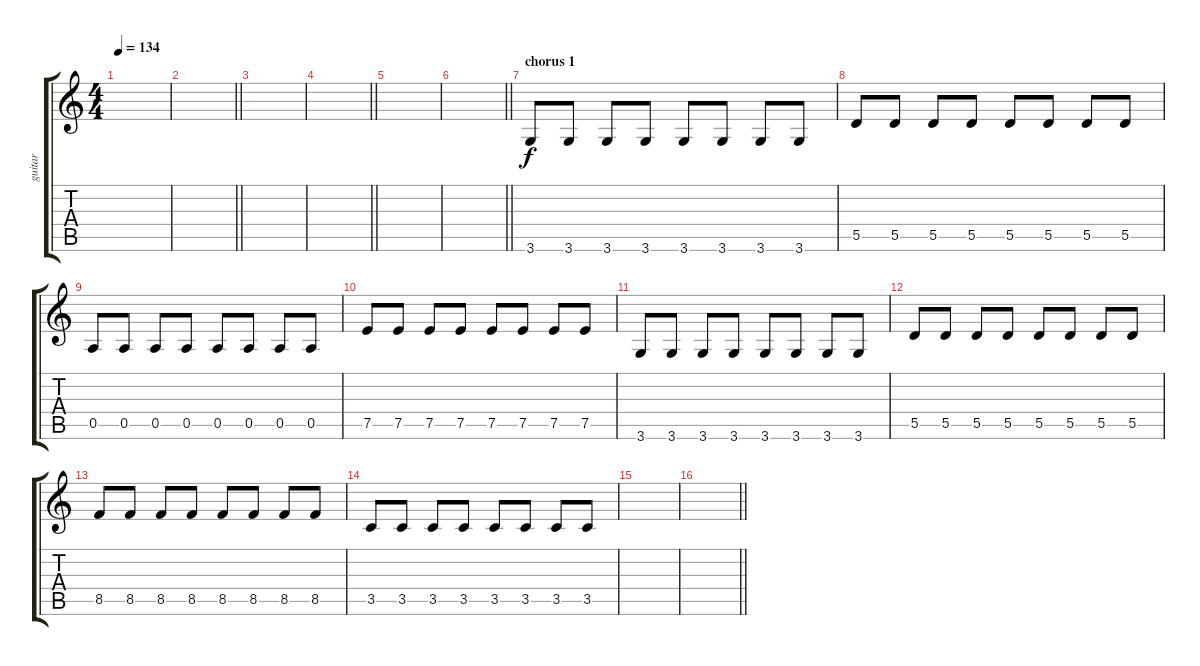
\track ("guitar " "guitar ") {instrument electricguitarmuted}
\staff {score tabs}
\tuning (E4 B3 G3 D3 A2 E2) {hide}
\ts (4 4)
\tempo 134
\clef g2
\ks c
|
\barLineRight lightlight
|
|
\barLineRight lightlight
|
|
\barLineRight lightlight
|
\section ("" "chorus 1")
3.6.8 3.6.8 3.6.8 3.6.8 3.6.8 3.6.8 3.6.8 3.6.8 |
5.5.8 5.5.8 5.5.8 5.5.8 5.5.8 5.5.8 5.5.8 5.5.8 |
0.5.8 0.5.8 0.5.8 0.5.8 0.5.8 0.5.8 0.5.8 0.5.8 |
7.5.8 7.5.8 7.5.8 7.5.8 7.5.8 7.5.8 7.5.8 7.5.8 |
3.6.8 3.6.8 3.6.8 3.6.8 3.6.8 3.6.8 3.6.8 3.6.8 |
5.5.8 5.5.8 5.5.8 5.5.8 5.5.8 5.5.8 5.5.8 5.5.8 |
8.5.8 8.5.8 8.5.8 8.5.8 8.5.8 8.5.8 8.5.8 8.5.8 |
3.5.8 3.5.8 3.5.8 3.5.8 3.5.8 3.5.8 3.5.8 3.5.8 |
|
\barLineRight lightlight
